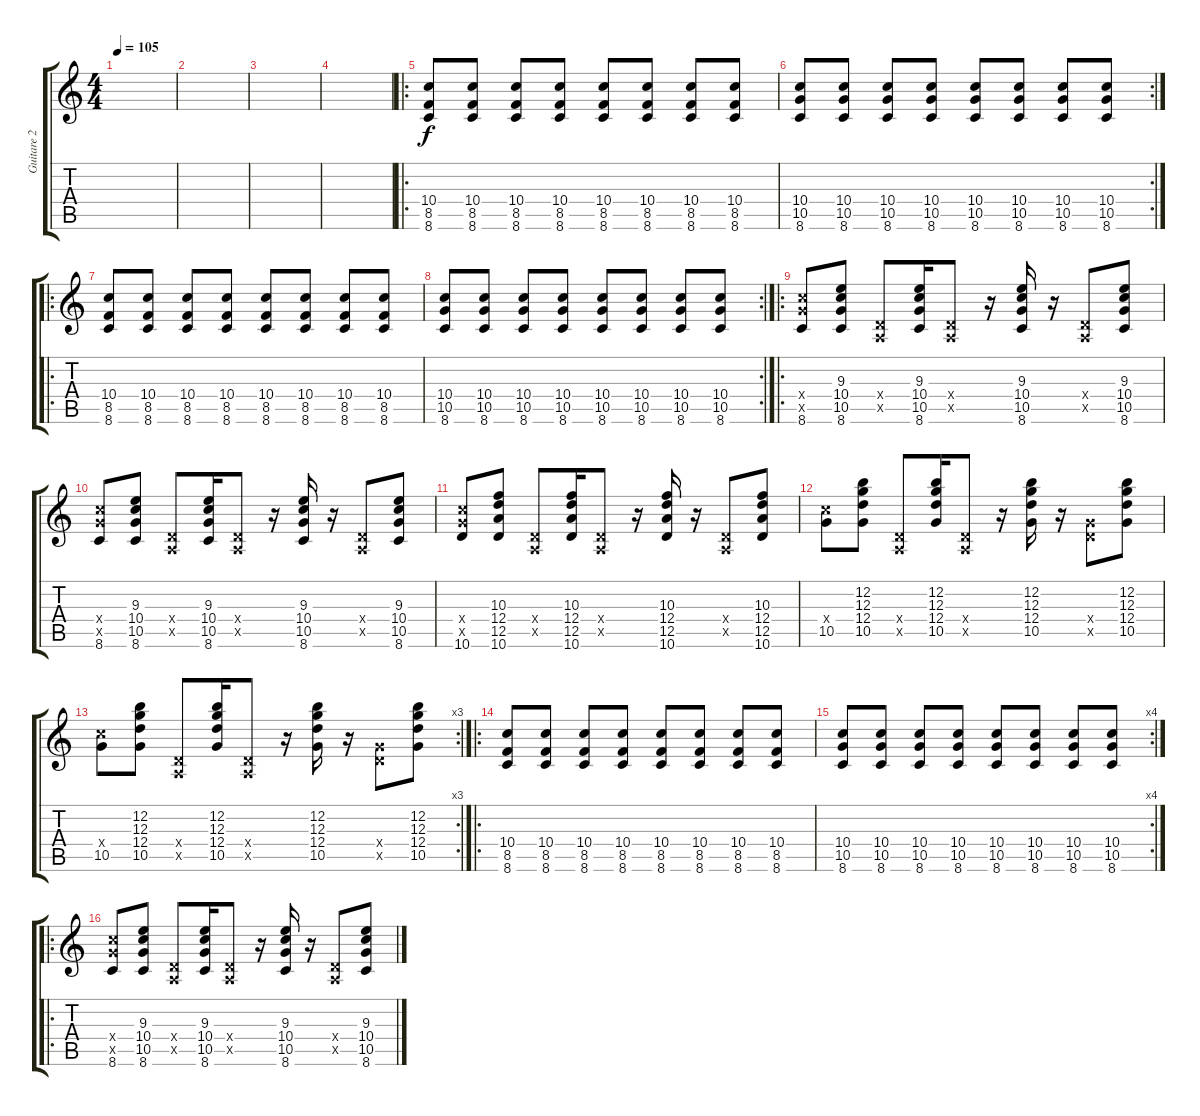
\track ("Guitare 2" "Guitare 2") {instrument distortionguitar}
\staff {score tabs}
\tuning (E4 B3 G3 D3 A2 E2) {hide}
\ts (4 4)
\tempo 105
\clef g2
\ks c
|
|
|
|
\ro
(10.4 8.5 8.6).8 (10.4 8.5 8.6).8 (10.4 8.5 8.6).8 (10.4 8.5 8.6).8 (10.4 8.5 8.6).8 (10.4 8.5 8.6).8 (10.4 8.5 8.6).8 (10.4 8.5 8.6).8 |
\rc 2
(10.4 10.5 8.6).8 (10.4 10.5 8.6).8 (10.4 10.5 8.6).8 (10.4 10.5 8.6).8 (10.4 10.5 8.6).8 (10.4 10.5 8.6).8 (10.4 10.5 8.6).8 (10.4 10.5 8.6).8 |
\ro
(10.4 8.5 8.6).8 (10.4 8.5 8.6).8 (10.4 8.5 8.6).8 (10.4 8.5 8.6).8 (10.4 8.5 8.6).8 (10.4 8.5 8.6).8 (10.4 8.5 8.6).8 (10.4 8.5 8.6).8 |
\rc 2
(10.4 10.5 8.6).8 (10.4 10.5 8.6).8 (10.4 10.5 8.6).8 (10.4 10.5 8.6).8 (10.4 10.5 8.6).8 (10.4 10.5 8.6).8 (10.4 10.5 8.6).8 (10.4 10.5 8.6).8 |
\ro
(10.4{x} 10.5{x} 8.6).8 (9.3 10.4 10.5 8.6).8 (0.4{x} 0.5{x}).8 (9.3 10.4 10.5 8.6).16 (0.4{x} 0.5{x}).8 r.16 (9.3 10.4 10.5 8.6).16 r.16 (0.4{x} 0.5{x}).8 (9.3 10.4 10.5 8.6).8 |
(10.4{x} 10.5{x} 8.6).8 (9.3 10.4 10.5 8.6).8 (0.4{x} 0.5{x}).8 (9.3 10.4 10.5 8.6).16 (0.4{x} 0.5{x}).8 r.16 (9.3 10.4 10.5 8.6).16 r.16 (0.4{x} 0.5{x}).8 (9.3 10.4 10.5 8.6).8 |
(10.4{x} 10.5{x} 10.6).8 (10.3 12.4 12.5 10.6).8 (0.4{x} 0.5{x}).8 (10.3 12.4 12.5 10.6).16 (0.4{x} 0.5{x}).8 r.16 (10.3 12.4 12.5 10.6).16 r.16 (0.4{x} 0.5{x}).8 (10.3 12.4 12.5 10.6).8 |
(10.4{x} 10.5).8 (12.2 12.3 12.4 10.5).8 (0.4{x} 0.5{x}).8 (12.2 12.3 12.4 10.5).16 (0.4{x} 0.5{x}).8 r.16 (12.2 12.3 12.4 10.5).16 r.16 (0.4{x} 10.5{x}).8 (12.2 12.3 12.4 10.5).8 |
\rc 3
(10.4{x} 10.5).8 (12.2 12.3 12.4 10.5).8 (0.4{x} 0.5{x}).8 (12.2 12.3 12.4 10.5).16 (0.4{x} 0.5{x}).8 r.16 (12.2 12.3 12.4 10.5).16 r.16 (0.4{x} 10.5{x}).8 (12.2 12.3 12.4 10.5).8 |
\ro
(10.4 8.5 8.6).8 (10.4 8.5 8.6).8 (10.4 8.5 8.6).8 (10.4 8.5 8.6).8 (10.4 8.5 8.6).8 (10.4 8.5 8.6).8 (10.4 8.5 8.6).8 (10.4 8.5 8.6).8 |
\rc 4
(10.4 10.5 8.6).8 (10.4 10.5 8.6).8 (10.4 10.5 8.6).8 (10.4 10.5 8.6).8 (10.4 10.5 8.6).8 (10.4 10.5 8.6).8 (10.4 10.5 8.6).8 (10.4 10.5 8.6).8 |
\ro
(10.4{x} 10.5{x} 8.6).8 (9.3 10.4 10.5 8.6).8 (0.4{x} 0.5{x}).8 (9.3 10.4 10.5 8.6).16 (0.4{x} 0.5{x}).8 r.16 (9.3 10.4 10.5 8.6).16 r.16 (0.4{x} 0.5{x}).8 (9.3 10.4 10.5 8.6).8
